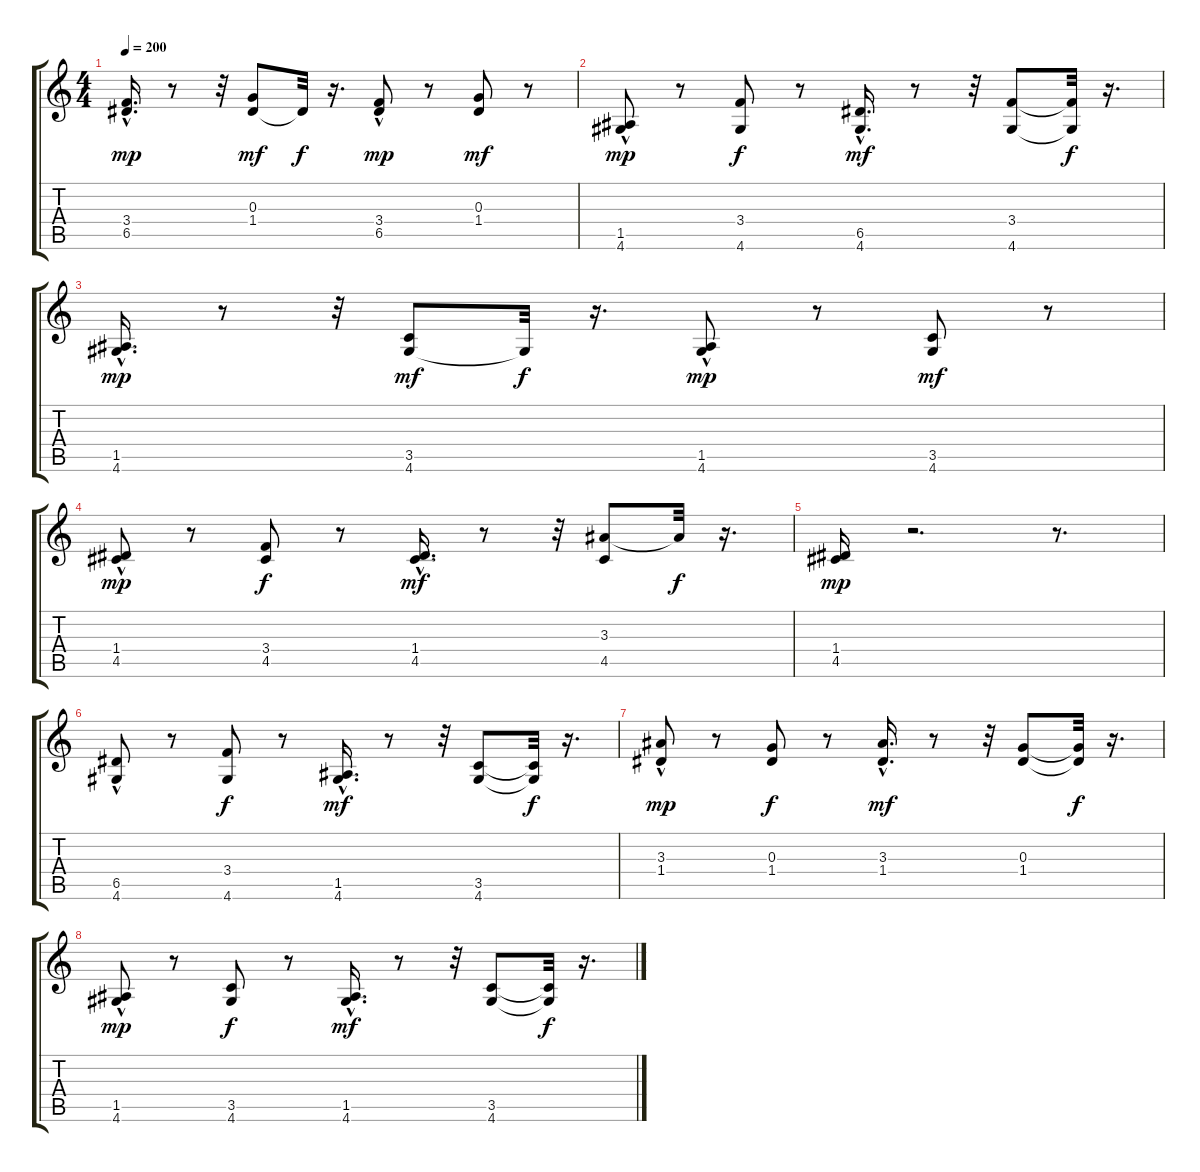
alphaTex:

\track "" {instrument electricguitarmuted}
\staff {score tabs}
\tuning (E4 B3 G3 D3 A2 E2) {hide}
\ts (4 4)
\tempo 200
\clef g2
\ks c
(3.4{hac} 6.5).16{d dy mp} r.8 r.32 (0.3 1.4).8{dy mf} 1.4{t}.32{dy f} r.16{d} (3.4{hac} 6.5).8{dy mp} r.8 (0.3 1.4).8{dy mf} r.8 |
(1.5 4.6{hac}).8{dy mp} r.8 (3.4 4.6).8{dy f} r.8 (6.5 4.6{hac}).16{d dy mf} r.8 r.32 (3.4 4.6).8 (3.4{t} 4.6{t}).32{dy f} r.16{d} |
(1.5{hac} 4.6).16{d dy mp} r.8 r.32 (3.5 4.6).8{dy mf} 4.6{t}.32{dy f} r.16{d} (1.5{hac} 4.6).8{dy mp} r.8 (3.5 4.6).8{dy mf} r.8 |
(1.4 4.5{hac}).8{dy mp} r.8 (3.4 4.5).8{dy f} r.8 (1.4 4.5{hac}).16{d dy mf} r.8 r.32 (3.3 4.5).8 3.3{t}.32{dy f} r.16{d} |
(1.4 4.5).16{dy mp} r.2{d} r.8{d} |
(6.5 4.6{hac}).8 r.8 (3.4 4.6).8{dy f} r.8 (1.5 4.6{hac}).16{d dy mf} r.8 r.32 (3.5 4.6).8 (3.5{t} 4.6{t}).32{dy f} r.16{d} |
(3.3 1.4{hac}).8{dy mp} r.8 (0.3 1.4).8{dy f} r.8 (3.3 1.4{hac}).16{d dy mf} r.8 r.32 (0.3 1.4).8 (0.3{t} 1.4{t}).32{dy f} r.16{d} |
(1.5 4.6{hac}).8{dy mp} r.8 (3.5 4.6).8{dy f} r.8 (1.5 4.6{hac}).16{d dy mf} r.8 r.32 (3.5 4.6).8 (3.5{t} 4.6{t}).32{dy f} r.16{d}
